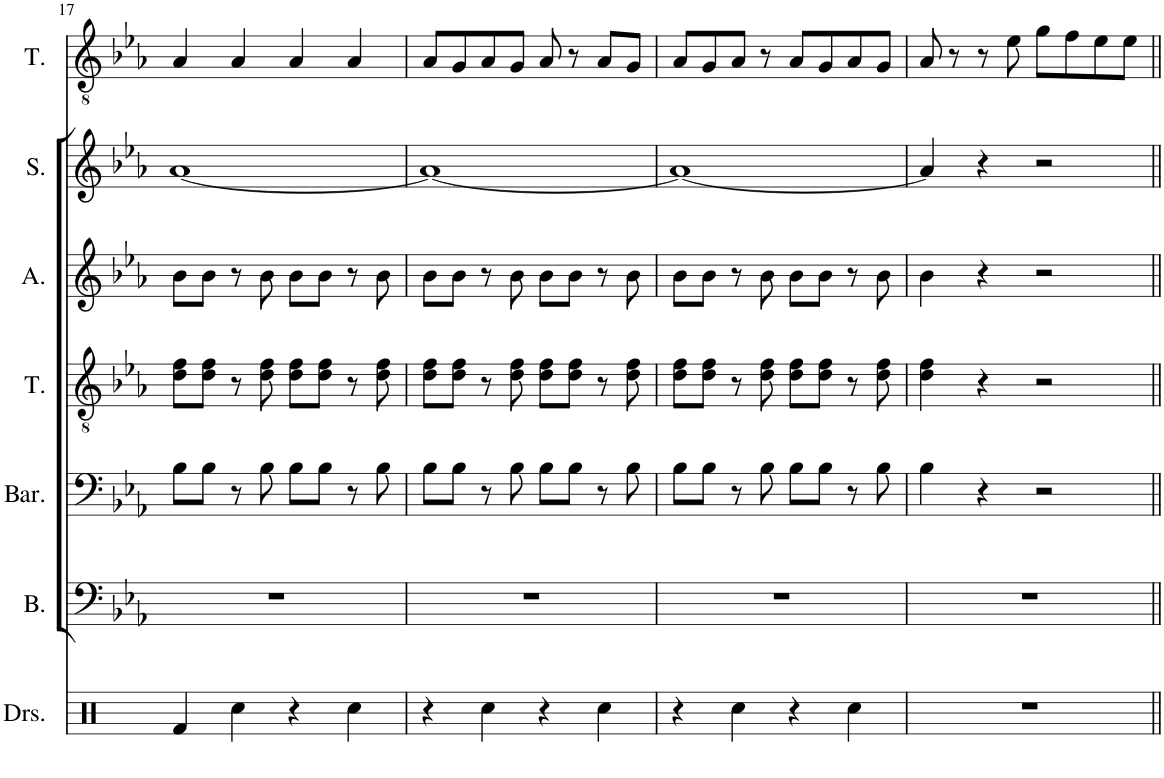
**kern	**kern	**kern	**kern	**kern	**kern	**kern
*part7	*part6	*part5	*part4	*part3	*part2	*part1
*staff7	*staff6	*staff5	*staff4	*staff3	*staff2	*staff1
*I"Drumset	*I"Bass	*I"Baritone	*I"Tenor	*I"Alto	*I"Soprano	*I"Tenor
*I'Drs.	*I'B.	*I'Bar.	*I'T.	*I'A.	*I'S.	*I'T.
!!LO:PB:g=z
*clefX	*clefF4	*clefF4	*clefGv2	*clefG2	*clefG2	*clefGv2
*k[]	*k[b-e-a-]	*k[b-e-a-]	*k[b-e-a-]	*k[b-e-a-]	*k[b-e-a-]	*k[b-e-a-]
*M4/4	*M4/4	*M4/4	*M4/4	*M4/4	*M4/4	*M4/4
=17	=17	=17	=17	=17	=17	=17
4Rf/	1r	8B-\L	8d\ 8f\L	8b-\L	[1a-	4A-/
.	.	8B-\J	8d\ 8f\J	8b-\J	.	.
4Rcc\	.	8r	8r	8r	.	4A-/
.	.	8B-\	8d\ 8f\	8b-\	.	.
4r	.	8B-\L	8d\ 8f\L	8b-\L	.	4A-/
.	.	8B-\J	8d\ 8f\J	8b-\J	.	.
4Rcc\	.	8r	8r	8r	.	4A-/
.	.	8B-\	8d\ 8f\	8b-\	.	.
=18	=18	=18	=18	=18	=18	=18
4r	1r	8B-\L	8d\ 8f\L	8b-\L	1a-_	8A-/L
.	.	8B-\J	8d\ 8f\J	8b-\J	.	8G/
4Rcc\	.	8r	8r	8r	.	8A-/
.	.	8B-\	8d\ 8f\	8b-\	.	8G/J
4r	.	8B-\L	8d\ 8f\L	8b-\L	.	8A-/
.	.	8B-\J	8d\ 8f\J	8b-\J	.	8r
4Rcc\	.	8r	8r	8r	.	8A-/L
.	.	8B-\	8d\ 8f\	8b-\	.	8G/J
=19	=19	=19	=19	=19	=19	=19
4r	1r	8B-\L	8d\ 8f\L	8b-\L	1a-_	8A-/L
.	.	8B-\J	8d\ 8f\J	8b-\J	.	8G/
4Rcc\	.	8r	8r	8r	.	8A-/J
.	.	8B-\	8d\ 8f\	8b-\	.	8r
4r	.	8B-\L	8d\ 8f\L	8b-\L	.	8A-/L
.	.	8B-\J	8d\ 8f\J	8b-\J	.	8G/
4Rcc\	.	8r	8r	8r	.	8A-/
.	.	8B-\	8d\ 8f\	8b-\	.	8G/J
=20	=20	=20	=20	=20	=20	=20
1r	1r	4B-\	4d\ 4f\	4b-\	4a-/]	8A-/
.	.	.	.	.	.	8r
.	.	4r	4r	4r	4r	8r
.	.	.	.	.	.	8e-\
.	.	2r	2r	2r	2r	8g\L
.	.	.	.	.	.	8f\
.	.	.	.	.	.	8e-\
.	.	.	.	.	.	8e-\J
=||	=||	=||	=||	=||	=||	=||
*-	*-	*-	*-	*-	*-	*-
